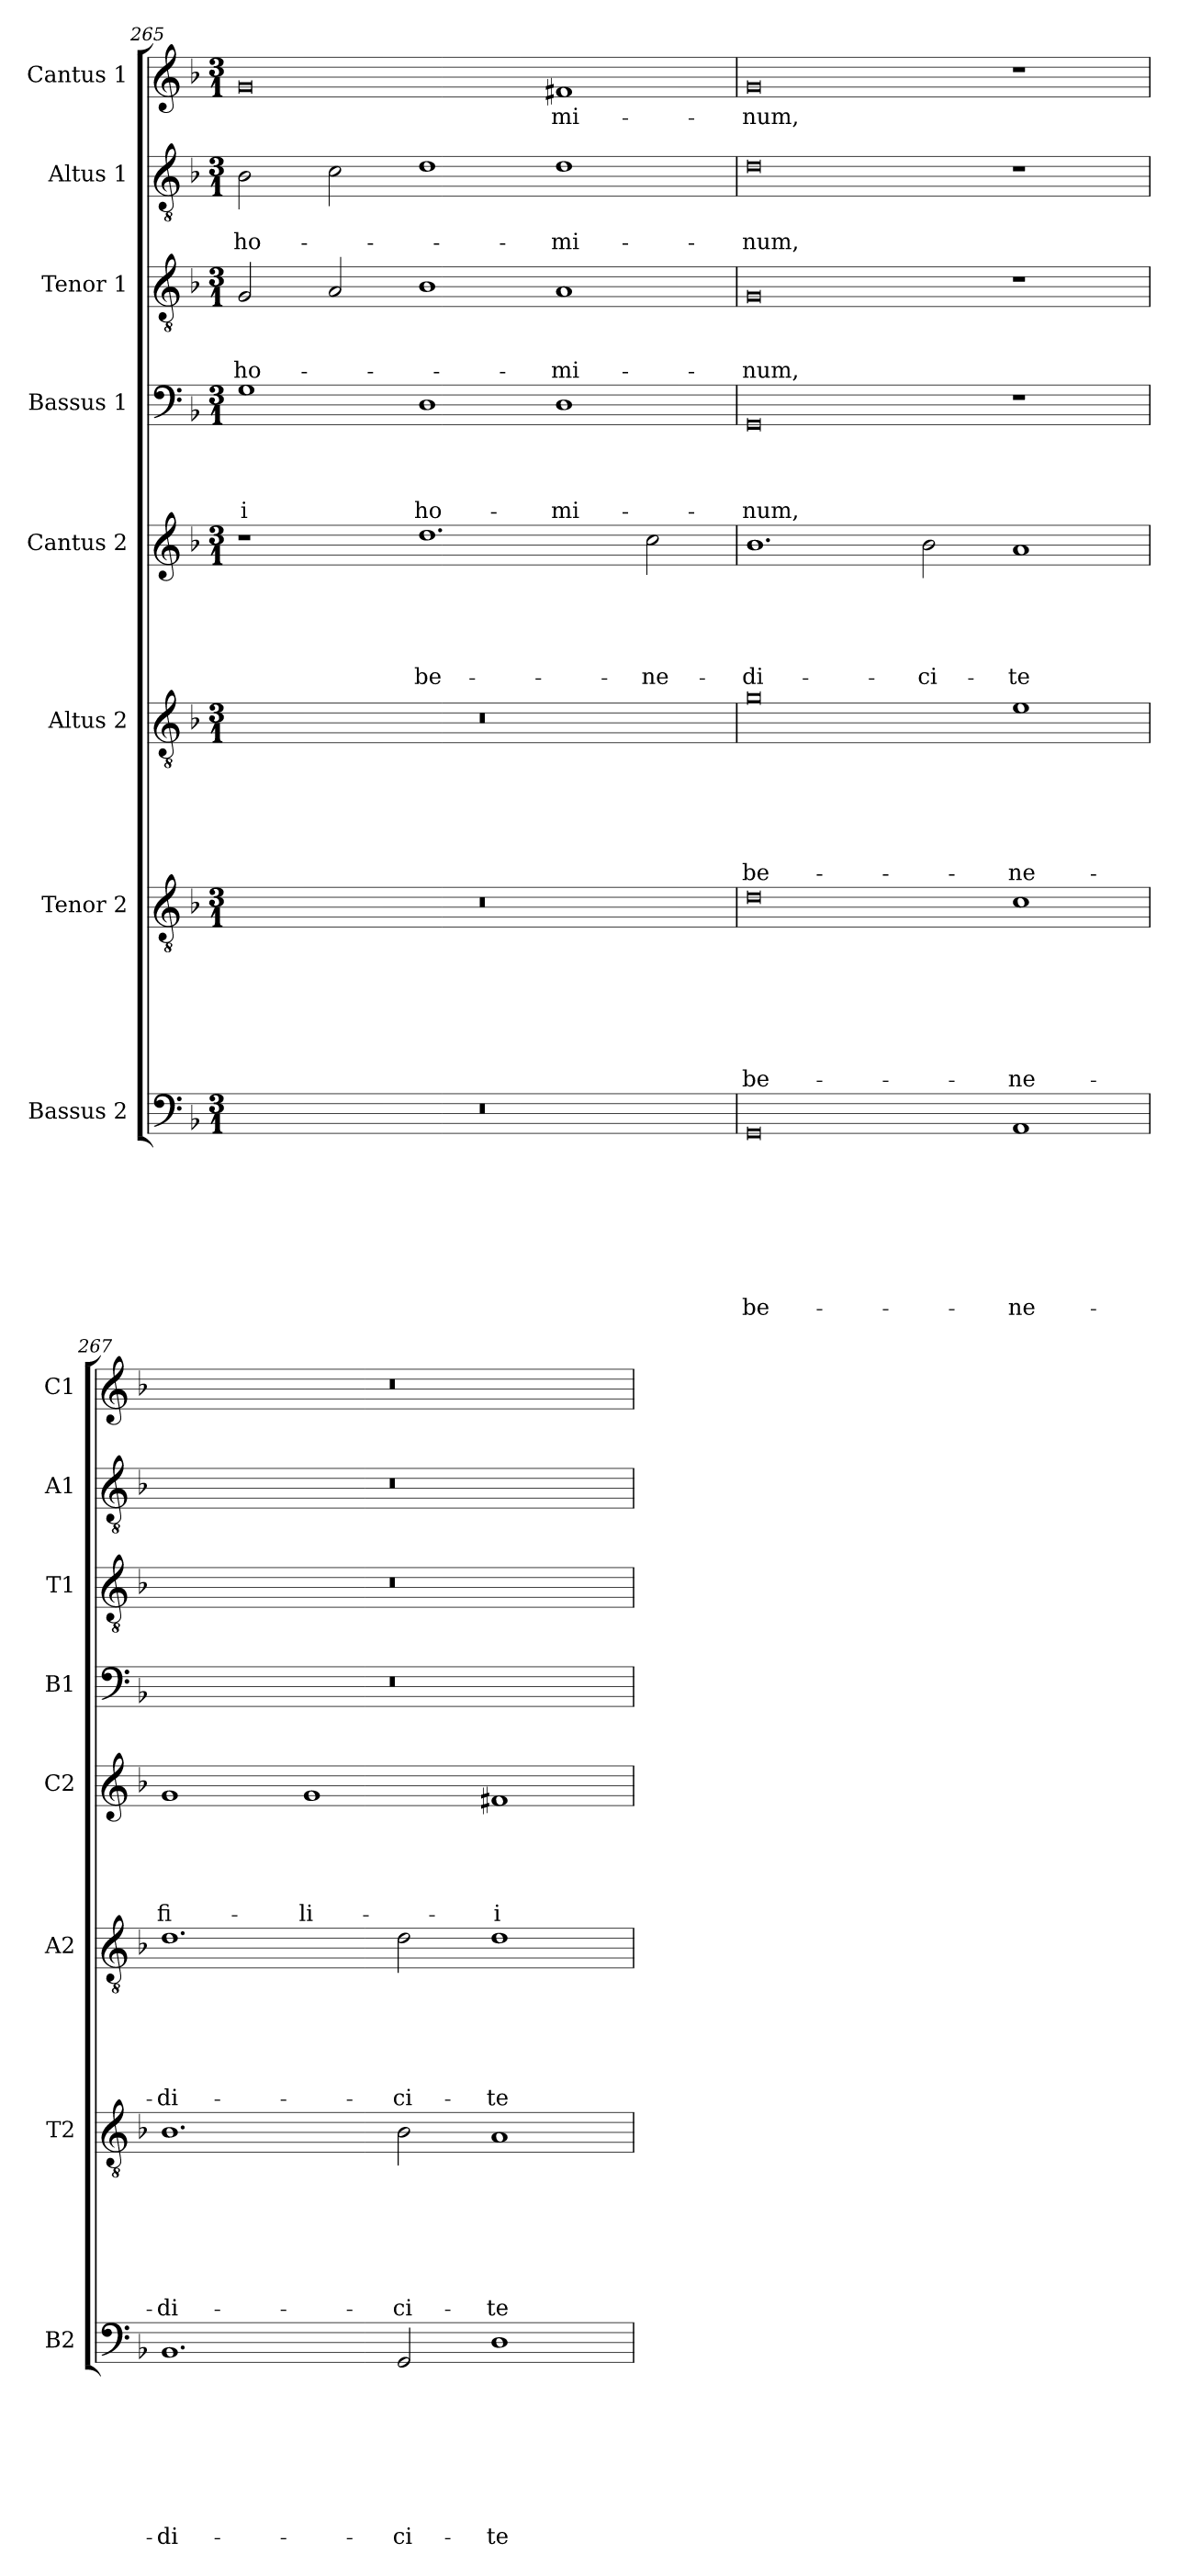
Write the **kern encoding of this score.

**kern	**text	**text	**text	**text	**text	**text	**text	**text	**kern	**text	**text	**text	**text	**text	**text	**text	**kern	**text	**text	**text	**text	**text	**text	**kern	**text	**text	**text	**text	**text	**kern	**text	**text	**text	**text	**kern	**text	**text	**text	**kern	**text	**text	**kern	**text
*part8	*part8	*part8	*part8	*part8	*part8	*part8	*part8	*part8	*part7	*part7	*part7	*part7	*part7	*part7	*part7	*part7	*part6	*part6	*part6	*part6	*part6	*part6	*part6	*part5	*part5	*part5	*part5	*part5	*part5	*part4	*part4	*part4	*part4	*part4	*part3	*part3	*part3	*part3	*part2	*part2	*part2	*part1	*part1
*staff8	*staff8	*staff8	*staff8	*staff8	*staff8	*staff8	*staff8	*staff8	*staff7	*staff7	*staff7	*staff7	*staff7	*staff7	*staff7	*staff7	*staff6	*staff6	*staff6	*staff6	*staff6	*staff6	*staff6	*staff5	*staff5	*staff5	*staff5	*staff5	*staff5	*staff4	*staff4	*staff4	*staff4	*staff4	*staff3	*staff3	*staff3	*staff3	*staff2	*staff2	*staff2	*staff1	*staff1
*I"Bassus 2	*	*	*	*	*	*	*	*	*I"Tenor 2	*	*	*	*	*	*	*	*I"Altus 2	*	*	*	*	*	*	*I"Cantus 2	*	*	*	*	*	*I"Bassus 1	*	*	*	*	*I"Tenor 1	*	*	*	*I"Altus 1	*	*	*I"Cantus 1	*
*I'B2	*	*	*	*	*	*	*	*	*I'T2	*	*	*	*	*	*	*	*I'A2	*	*	*	*	*	*	*I'C2	*	*	*	*	*	*I'B1	*	*	*	*	*I'T1	*	*	*	*I'A1	*	*	*I'C1	*
*clefF4	*	*	*	*	*	*	*	*	*clefGv2	*	*	*	*	*	*	*	*clefGv2	*	*	*	*	*	*	*clefG2	*	*	*	*	*	*clefF4	*	*	*	*	*clefGv2	*	*	*	*clefGv2	*	*	*clefG2	*
*k[b-]	*	*	*	*	*	*	*	*	*k[b-]	*	*	*	*	*	*	*	*k[b-]	*	*	*	*	*	*	*k[b-]	*	*	*	*	*	*k[b-]	*	*	*	*	*k[b-]	*	*	*	*k[b-]	*	*	*k[b-]	*
*d:	*	*	*	*	*	*	*	*	*d:	*	*	*	*	*	*	*	*d:	*	*	*	*	*	*	*d:	*	*	*	*	*	*d:	*	*	*	*	*d:	*	*	*	*d:	*	*	*d:	*
*M3/1	*	*	*	*	*	*	*	*	*M3/1	*	*	*	*	*	*	*	*M3/1	*	*	*	*	*	*	*M3/1	*	*	*	*	*	*M3/1	*	*	*	*	*M3/1	*	*	*	*M3/1	*	*	*M3/1	*
=265	=265	=265	=265	=265	=265	=265	=265	=265	=265	=265	=265	=265	=265	=265	=265	=265	=265	=265	=265	=265	=265	=265	=265	=265	=265	=265	=265	=265	=265	=265	=265	=265	=265	=265	=265	=265	=265	=265	=265	=265	=265	=265	=265
0.r	.	.	.	.	.	.	.	.	0.r	.	.	.	.	.	.	.	0.r	.	.	.	.	.	.	1r	.	.	.	.	.	1G	.	.	.	-i	2G/	.	.	ho-	2B-\	.	ho-	0g	.
.	.	.	.	.	.	.	.	.	.	.	.	.	.	.	.	.	.	.	.	.	.	.	.	.	.	.	.	.	.	.	.	.	.	.	2A/	.	.	.	2c\	.	.	.	.
.	.	.	.	.	.	.	.	.	.	.	.	.	.	.	.	.	.	.	.	.	.	.	.	1.dd	.	.	.	.	be-	1D	.	.	.	ho-	1B-	.	.	.	1d	.	.	.	.
.	.	.	.	.	.	.	.	.	.	.	.	.	.	.	.	.	.	.	.	.	.	.	.	.	.	.	.	.	.	1D	.	.	.	-mi-	1A	.	.	-mi-	1d	.	-mi-	1f#X	-mi-
.	.	.	.	.	.	.	.	.	.	.	.	.	.	.	.	.	.	.	.	.	.	.	.	2cc\	.	.	.	.	-ne-	.	.	.	.	.	.	.	.	.	.	.	.	.	.
=266	=266	=266	=266	=266	=266	=266	=266	=266	=266	=266	=266	=266	=266	=266	=266	=266	=266	=266	=266	=266	=266	=266	=266	=266	=266	=266	=266	=266	=266	=266	=266	=266	=266	=266	=266	=266	=266	=266	=266	=266	=266	=266	=266
0GG	.	.	.	.	.	.	.	be-	0d	.	.	.	.	.	.	be-	0g	.	.	.	.	.	be-	1.b-	.	.	.	.	-di-	0GG	.	.	.	-num,	0G	.	.	-num,	0d	.	-num,	0g	-num,
.	.	.	.	.	.	.	.	.	.	.	.	.	.	.	.	.	.	.	.	.	.	.	.	2b-\	.	.	.	.	-ci-	.	.	.	.	.	.	.	.	.	.	.	.	.	.
1AA	.	.	.	.	.	.	.	-ne-	1c	.	.	.	.	.	.	-ne-	1e	.	.	.	.	.	-ne-	1a	.	.	.	.	-te	1r	.	.	.	.	1r	.	.	.	1r	.	.	1r	.
!!LO:LB:g=z
=267	=267	=267	=267	=267	=267	=267	=267	=267	=267	=267	=267	=267	=267	=267	=267	=267	=267	=267	=267	=267	=267	=267	=267	=267	=267	=267	=267	=267	=267	=267	=267	=267	=267	=267	=267	=267	=267	=267	=267	=267	=267	=267	=267
1.BB-	.	.	.	.	.	.	.	-di-	1.B-	.	.	.	.	.	.	-di-	1.d	.	.	.	.	.	-di-	1g	.	.	.	.	fi-	0.r	.	.	.	.	0.r	.	.	.	0.r	.	.	0.r	.
.	.	.	.	.	.	.	.	.	.	.	.	.	.	.	.	.	.	.	.	.	.	.	.	1g	.	.	.	.	-li-	.	.	.	.	.	.	.	.	.	.	.	.	.	.
2GG/	.	.	.	.	.	.	.	-ci-	2B-\	.	.	.	.	.	.	-ci-	2d\	.	.	.	.	.	-ci-	.	.	.	.	.	.	.	.	.	.	.	.	.	.	.	.	.	.	.	.
1D	.	.	.	.	.	.	.	-te	1A	.	.	.	.	.	.	-te	1d	.	.	.	.	.	-te	1f#X	.	.	.	.	-i	.	.	.	.	.	.	.	.	.	.	.	.	.	.
=	=	=	=	=	=	=	=	=	=	=	=	=	=	=	=	=	=	=	=	=	=	=	=	=	=	=	=	=	=	=	=	=	=	=	=	=	=	=	=	=	=	=	=
*-	*-	*-	*-	*-	*-	*-	*-	*-	*-	*-	*-	*-	*-	*-	*-	*-	*-	*-	*-	*-	*-	*-	*-	*-	*-	*-	*-	*-	*-	*-	*-	*-	*-	*-	*-	*-	*-	*-	*-	*-	*-	*-	*-
